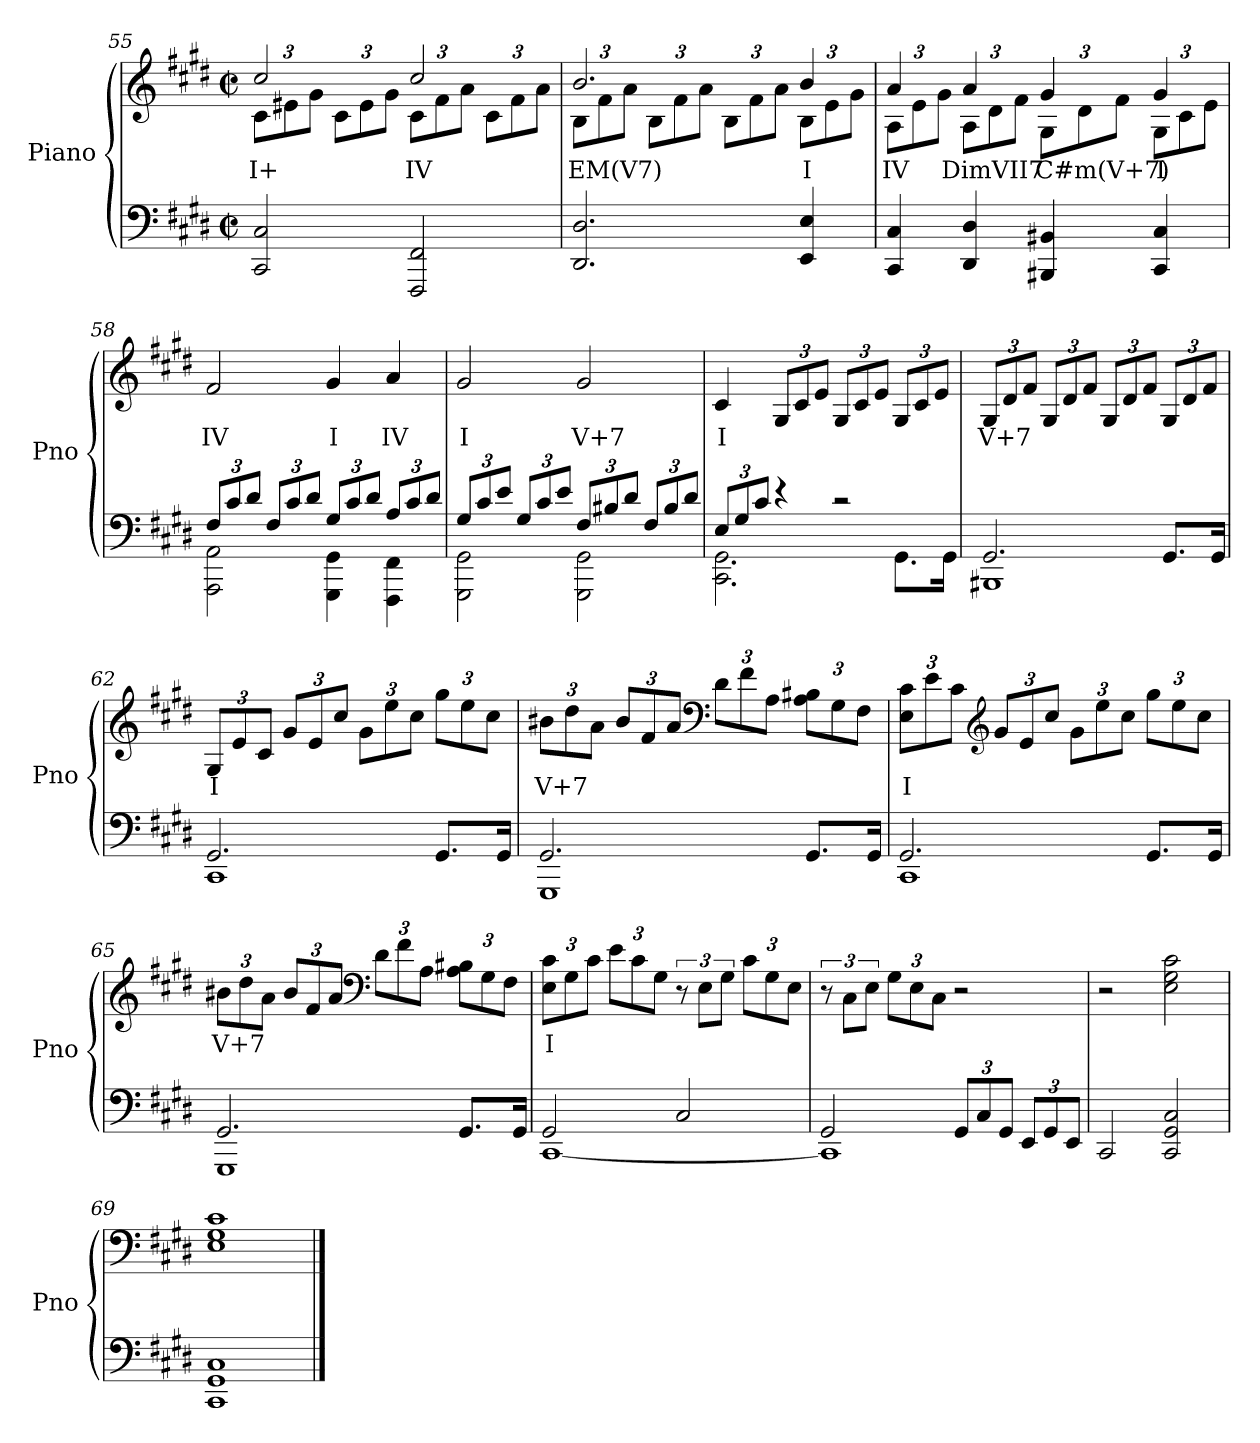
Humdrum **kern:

**kern	**kern	**text
*part1	*part1	*part1
*staff2	*staff1	*staff1
*I"Piano	*	*
*I'Pno	*	*
!!LO:LB:g=z
*clefF4	*clefG2	*
*k[f#c#g#d#]	*k[f#c#g#d#]	*
*E:	*E:	*
*M2/2	*M2/2	*
*met(c|)	*met(c|)	*
=55	=55	=55
*	*^	*
*	*	*Xbrackettup	*
!	!	!	!LO:LY:b
2CC#/ 2C#/	2cc#/	12c#\L	I+
.	.	12e#X\	.
.	.	12g#\J	.
.	.	12c#\L	.
.	.	12e#\	.
.	.	12g#\J	.
!	!	!	!LO:LY:b
2FFF#/ 2FF#/	2cc#/	12c#\L	IV
.	.	12f#\	.
.	.	12a\J	.
.	.	12c#\L	.
.	.	12f#\	.
.	.	12a\J	.
=56	=56	=56	=56
!	!	!	!LO:LY:b
2.DD#/ 2.D#/	2.b/	12B\L	EM(V7)
.	.	12f#\	.
.	.	12a\J	.
.	.	12B\L	.
.	.	12f#\	.
.	.	12a\J	.
.	.	12B\L	.
.	.	12f#\	.
.	.	12a\J	.
!	!	!	!LO:LY:b
4EE/ 4E/	4b/	12B\L	I
.	.	12e\	.
.	.	12g#\J	.
!!LO:LB:g=z	!!
=57	=57	=57	=57
!	!	!	!LO:LY:b
4CC#/ 4C#/	4a/	12A\L	IV
.	.	12e\	.
.	.	12g#\J	.
!	!	!	!LO:LY:b
4DD#/ 4D#/	4a/	12A\L	DimVII7
.	.	12d#\	.
.	.	12f#\J	.
!	!	!	!LO:LY:b
4BBB#X/ 4BB#X/	4g#/	12G#\L	C#m(V+7)
.	.	12d#\	.
.	.	12f#\J	.
!	!	!	!LO:LY:b
4CC#/ 4C#/	4g#/	12G#\L	I
.	.	12c#\	.
.	.	12e\J	.
*	*v	*v	*
=58	=58	=58
*Xbrackettup	*	*
*^	*^	*
!	!	!	!	!LO:LY:b
*	*	*v	*v	*
12F#/L	2AAA\ 2AA\	2f#/	IV
12c#/	.	.	.
12d#/J	.	.	.
12F#/L	.	.	.
12c#/	.	.	.
12d#/J	.	.	.
!	!	!	!LO:LY:b
12G#/L	4GGG#\ 4GG#\	4g#/	I
12c#/	.	.	.
12d#/J	.	.	.
!	!	!	!LO:LY:b
12A/L	4FFF#\ 4FF#\	4a/	IV
12c#/	.	.	.
12d#/J	.	.	.
!!LO:PB:g=z
=59	=59	=59	=59
!	!	!	!LO:LY:b
12G#/L	2GGG#\ 2GG#\	2g#/	I
12c#/	.	.	.
12e/J	.	.	.
12G#/L	.	.	.
12c#/	.	.	.
12e/J	.	.	.
!	!	!	!LO:LY:b
12F#/L	2GGG#\ 2GG#\	2g#/	V+7
12B#X/	.	.	.
12d#/J	.	.	.
12F#/L	.	.	.
12B#/	.	.	.
12d#/J	.	.	.
=60	=60	=60	=60
!	!	!	!LO:LY:b
12E/L	2.CC#\ 2.GG#\	4c#/	I
12G#/	.	.	.
12c#/J	.	.	.
4r	.	12G#/L	.
.	.	12c#/	.
.	.	12e/J	.
2r	.	12G#/L	.
.	.	12c#/	.
.	.	12e/J	.
.	8.GG#\L	12G#/L	.
.	.	12c#/	.
.	.	12e/J	.
.	16GG#\Jk	.	.
!!LO:LB:g=z
=61	=61	=61	=61
!	!	!	!LO:LY:b
2.GG#/	1BBB#X	12G#/L	V+7
.	.	12d#/	.
.	.	12f#/J	.
.	.	12G#/L	.
.	.	12d#/	.
.	.	12f#/J	.
.	.	12G#/L	.
.	.	12d#/	.
.	.	12f#/J	.
8.GG#/L	.	12G#/L	.
.	.	12d#/	.
.	.	12f#/J	.
16GG#/Jk	.	.	.
=62	=62	=62	=62
!	!	!	!LO:LY:b
2.GG#/	1CC#	12G#/L	I
.	.	12e/	.
.	.	12c#/J	.
.	.	12g#/L	.
.	.	12e/	.
.	.	12cc#/J	.
.	.	12g#\L	.
.	.	12ee\	.
.	.	12cc#\J	.
8.GG#/L	.	12gg#\L	.
.	.	12ee\	.
.	.	12cc#\J	.
16GG#/Jk	.	.	.
!!LO:LB:g=z
=63	=63	=63	=63
!	!	!	!LO:LY:b
2.GG#/	1GGG#	12b#X\L	V+7
.	.	12dd#\	.
.	.	12a\J	.
.	.	12b#/L	.
.	.	12f#/	.
.	.	12a/J	.
*	*	*clefF4	*
.	.	12d#\L	.
.	.	12f#\	.
.	.	12A\J	.
8.GG#/L	.	12A\ 12B#X\L	.
.	.	12G#\	.
.	.	12F#\J	.
16GG#/Jk	.	.	.
=64	=64	=64	=64
!	!	!	!LO:LY:b
2.GG#/	1CC#	12E\ 12c#\L	I
.	.	12e\	.
.	.	12c#\J	.
*	*	*clefG2	*
.	.	12g#/L	.
.	.	12e/	.
.	.	12cc#/J	.
.	.	12g#\L	.
.	.	12ee\	.
.	.	12cc#\J	.
8.GG#/L	.	12gg#\L	.
.	.	12ee\	.
.	.	12cc#\J	.
16GG#/Jk	.	.	.
!!LO:LB:g=z
=65	=65	=65	=65
!	!	!	!LO:LY:b
2.GG#/	1GGG#	12b#X\L	V+7
.	.	12dd#\	.
.	.	12a\J	.
.	.	12b#/L	.
.	.	12f#/	.
.	.	12a/J	.
*	*	*clefF4	*
.	.	12d#\L	.
.	.	12f#\	.
.	.	12A\J	.
8.GG#/L	.	12A\ 12B#X\L	.
.	.	12G#\	.
.	.	12F#\J	.
16GG#/Jk	.	.	.
=66	=66	=66	=66
!	!	!	!LO:LY:b
2GG#/	[1CC#	12E\ 12c#\L	I
.	.	12G#\	.
.	.	12c#\J	.
.	.	12e\L	.
.	.	12c#\	.
.	.	12G#\J	.
*	*	*brackettup	*
2C#/	.	12r	.
.	.	12E\L	.
.	.	12G#\J	.
*	*	*Xbrackettup	*
.	.	12c#\L	.
.	.	12G#\	.
.	.	12E\J	.
!!LO:PB:g=z
=67	=67	=67	=67
*	*	*brackettup	*
2GG#/	1CC#]	12r	.
.	.	12C#\L	.
.	.	12E\J	.
*	*	*Xbrackettup	*
.	.	12G#\L	.
.	.	12E\	.
.	.	12C#\J	.
12GG#/L	.	2r	.
12C#/	.	.	.
12GG#/J	.	.	.
12EE/L	.	.	.
12GG#/	.	.	.
12EE/J	.	.	.
*v	*v	*	*
=68	=68	=68
2CC#/	2r	.
2CC#/ 2GG#/ 2C#/	2E\ 2G#\ 2c#\	.
=69	=69	=69
1CC# 1GG# 1C#	1E 1G# 1c#	.
==	==	==
*-	*-	*-
